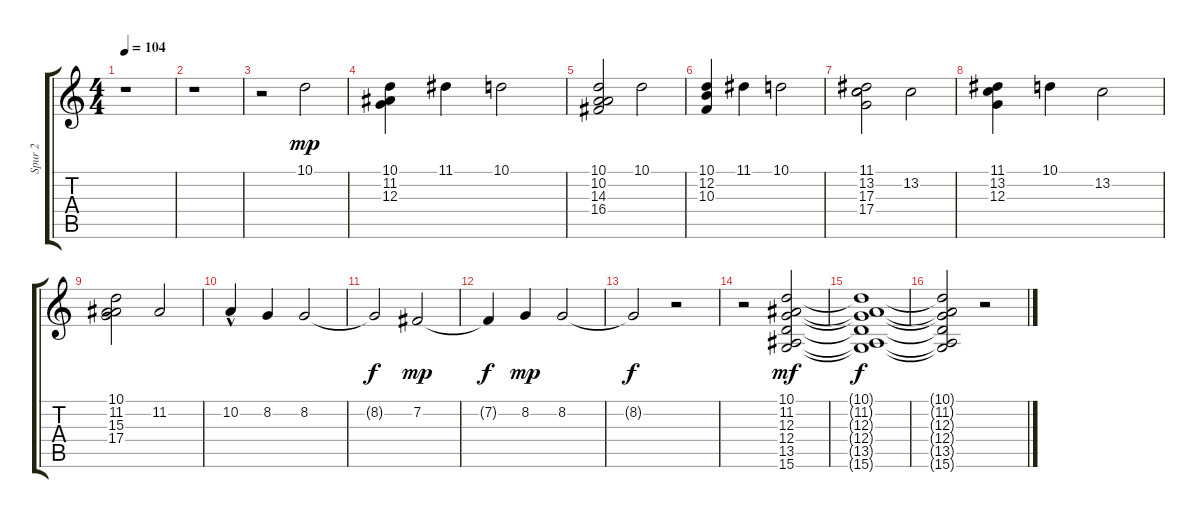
\track ("Spur 2" "Spur 2") {instrument choiraahs}
\staff {score tabs}
\tuning (E4 B3 G3 D3 A2 E2) {hide}
\ts (4 4)
\tempo 104
\clef g2
\ks c
r.1{dy p} |
r.1 |
r.2 10.1.2{dy mp} |
(10.1 11.2 12.3).4 11.1.4 10.1.2 |
(10.1 10.2 14.3 16.4).2 10.1.2 |
(10.1 12.2 10.3).4 11.1.4 10.1.2 |
(11.1 13.2 17.3 17.4).2 13.2.2 |
(11.1 13.2 12.3).4 10.1.4 13.2.2 |
(10.1 11.2 15.3 17.4).2 11.2.2 |
10.2{hac}.4 8.2.4 8.2.2 |
8.2{t}.2{dy f} 7.2.2{dy mp} |
7.2{t}.4{dy f} 8.2.4{dy mp} 8.2.2 |
8.2{t}.2{dy f} r.2 |
r.2 (10.1 11.2 12.3 12.4 13.5 15.6).2{dy mf} |
(10.1{t} 11.2{t} 12.3{t} 12.4{t} 13.5{t} 15.6{t}).1{dy f} |
(10.1{t} 11.2{t} 12.3{t} 12.4{t} 13.5{t} 15.6{t}).2 r.2
